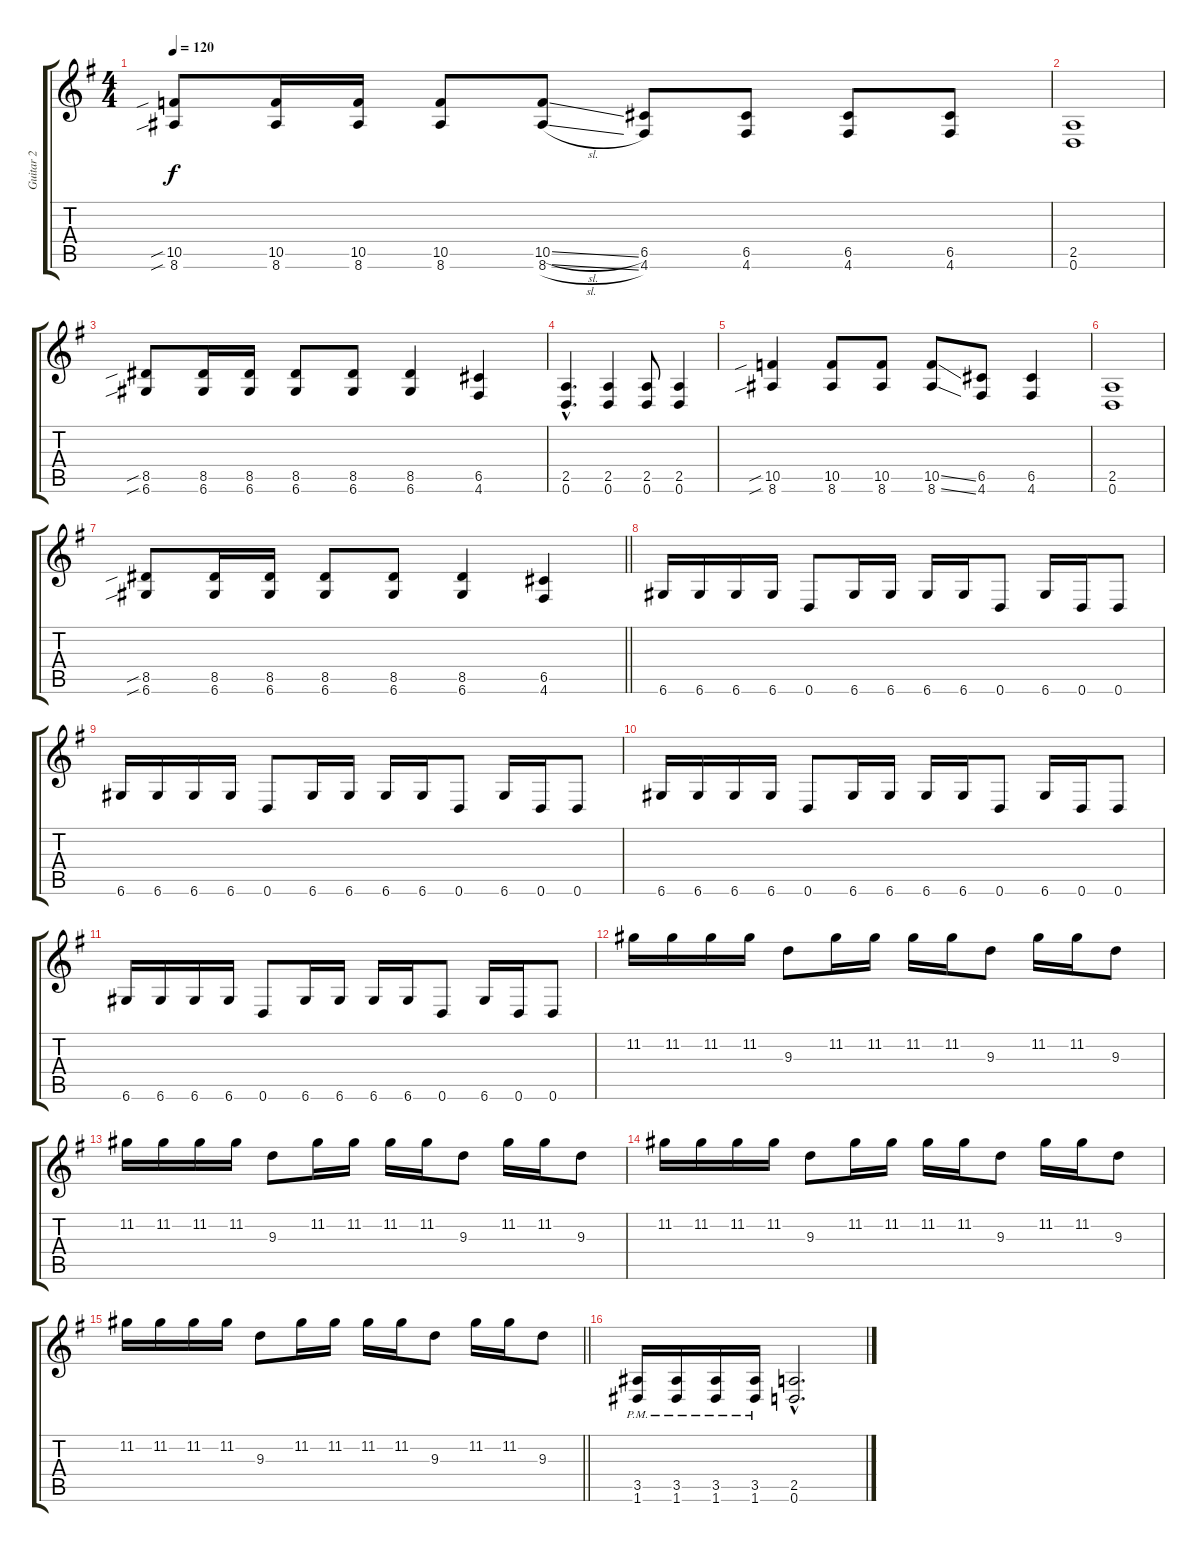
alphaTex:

\track ("Guitar 2" "Guitar 2") {instrument overdrivenguitar}
\staff {score tabs}
\tuning (D4 A3 F3 C3 G2 D2) {hide}
\ts (4 4)
\tempo 120
\clef g2
\ks eminor
(10.5{sib} 8.6{sib}).8{dy f} (10.5 8.6).16 (10.5 8.6).16 (10.5 8.6).8 (10.5{sl} 8.6{sl}).8 (6.5 4.6).8 (6.5 4.6).8 (6.5 4.6).8 (6.5 4.6).8 |
(2.5 0.6).1 |
(8.5{sib} 6.6{sib}).8 (8.5 6.6).16 (8.5 6.6).16 (8.5 6.6).8 (8.5 6.6).8 (8.5 6.6).4 (6.5 4.6).4 |
(2.5{hac} 0.6{hac}).4{d} (2.5 0.6).4 (2.5 0.6).8 (2.5 0.6).4 |
(10.5{sib} 8.6{sib}).4 (10.5 8.6).8 (10.5 8.6).8 (10.5{ss} 8.6{ss}).8 (6.5 4.6).8 (6.5 4.6).4 |
(2.5 0.6).1 |
\barLineRight lightlight
(8.5{sib} 6.6{sib}).8 (8.5 6.6).16 (8.5 6.6).16 (8.5 6.6).8 (8.5 6.6).8 (8.5 6.6).4 (6.5 4.6).4 |
6.6.16 6.6.16 6.6.16 6.6.16 0.6.8 6.6.16 6.6.16 6.6.16 6.6.16 0.6.8 6.6.16 0.6.16 0.6.8 |
6.6.16 6.6.16 6.6.16 6.6.16 0.6.8 6.6.16 6.6.16 6.6.16 6.6.16 0.6.8 6.6.16 0.6.16 0.6.8 |
6.6.16 6.6.16 6.6.16 6.6.16 0.6.8 6.6.16 6.6.16 6.6.16 6.6.16 0.6.8 6.6.16 0.6.16 0.6.8 |
6.6.16 6.6.16 6.6.16 6.6.16 0.6.8 6.6.16 6.6.16 6.6.16 6.6.16 0.6.8 6.6.16 0.6.16 0.6.8 |
11.2.16 11.2.16 11.2.16 11.2.16 9.3.8 11.2.16 11.2.16 11.2.16 11.2.16 9.3.8 11.2.16 11.2.16 9.3.8 |
11.2.16 11.2.16 11.2.16 11.2.16 9.3.8 11.2.16 11.2.16 11.2.16 11.2.16 9.3.8 11.2.16 11.2.16 9.3.8 |
11.2.16 11.2.16 11.2.16 11.2.16 9.3.8 11.2.16 11.2.16 11.2.16 11.2.16 9.3.8 11.2.16 11.2.16 9.3.8 |
\barLineRight lightlight
11.2.16 11.2.16 11.2.16 11.2.16 9.3.8 11.2.16 11.2.16 11.2.16 11.2.16 9.3.8 11.2.16 11.2.16 9.3.8 |
(3.5{pm} 1.6{pm}).16 (3.5{pm} 1.6{pm}).16 (3.5{pm} 1.6{pm}).16 (3.5{pm} 1.6{pm}).16 (2.5{hac} 0.6{hac}).2{d}
